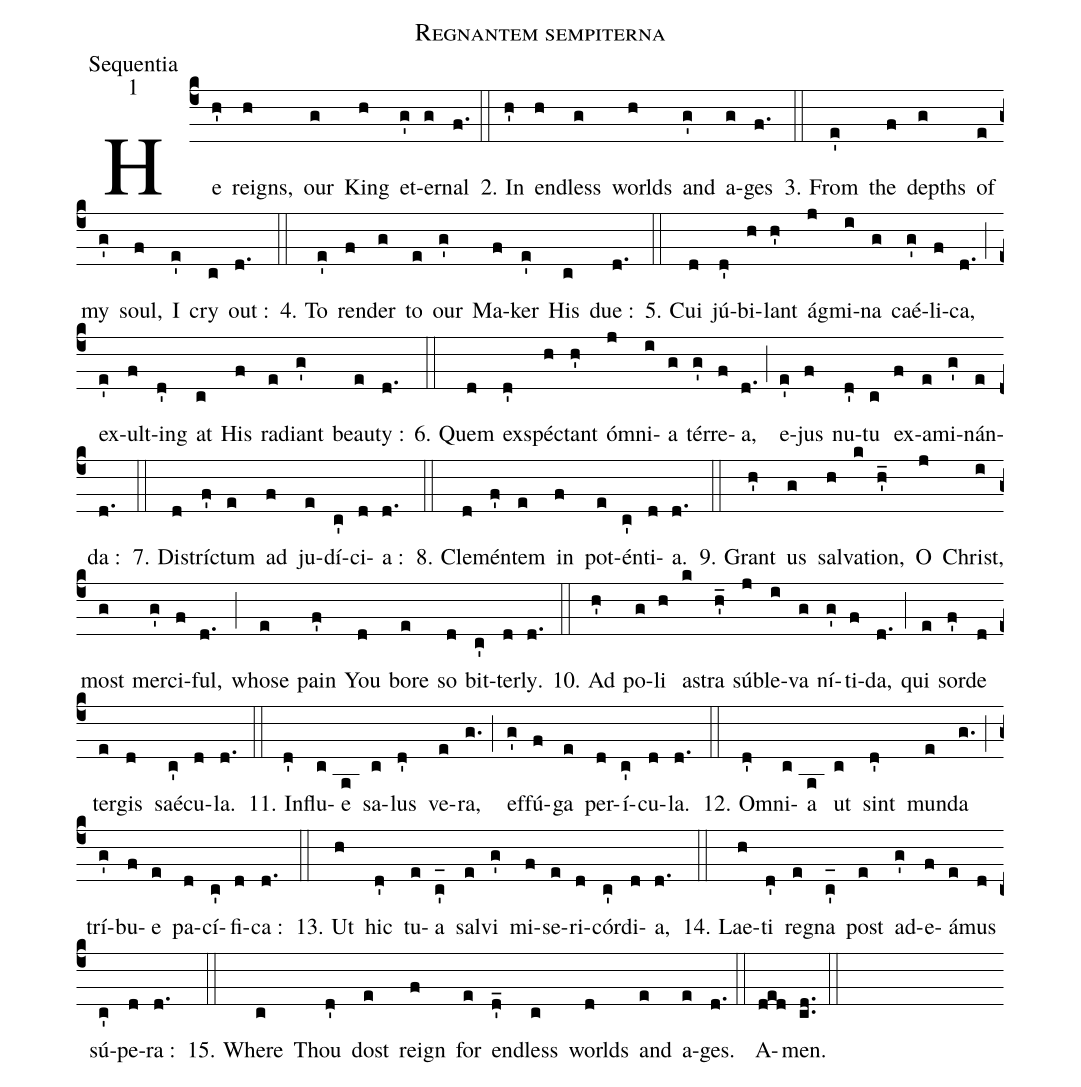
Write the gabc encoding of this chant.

name:Regnantem sempiterna;
office-part:Sequentia;
mode:1;
%%
5. Battle-ranks of angels shout joyously,
6. All who are upon the earth wait for Him, / facing judgment by His will and grace.

In judgment, exacting is He;
In power, merciful is He.


Raise us as high as heaven's resplendent stars;
Thou that cleansest earth from its stains.

Stream down on us, true Saviour, driving dangers away.
That all things may be purified, send us peaceful days.

13. That we, joyful to be saved here by Thy mercy,
14. May hereafter have entrance to Thy heavenly realms,

(c4) He(h') reigns,(h) our(g) King(h) et(g')er(g)nal(f.) (::)
2. In(h') end(h)less(g) worlds(h) and(g') a(g)ges(f.) (::)
3. From(e') the(f) depths(g) of(e) my(g') soul,(f) I(e') cry(c) out :(d.) (::)
4. To(e') ren(f)der(g) to(e) our(g') Ma(f)ker(e') His(c) due :(d.) (::)
5. C{ui}(d) jú(d')bi(h)lant(h') á(j)gmi(i)na(g) caé(g')li(f)ca,(d.) (;)
  ex(e')ult(f)ing(d') at(c) His(f) ra(e)diant(g') beau(e)ty :(d.) (::)
6. Quem(d) ex(d')spé(h)ctant(h') ó(j)mni(i)a(g) tér(g')re(f)a,(d.) (;)
  e(e')jus(f) nu(d')tu(c) ex(f)a(e)mi(g')nán(e)da :(d.) (::)
7. Dis(d)trí(f')ctum(e) ad(f) ju(e)dí(c')ci(d)a :(d.) (::)
8. Cle(d)mén(f')tem(e) in(f) pot(e)én(c')ti(d)a.(d.) (::)

9. Grant(h') us(g) sal(h)va(k)tion,(h'_) O(j) Christ,(i) most(g) mer(g')ci(f)ful,(d.) (;)
  whose(e) pain(f') You(d) bore(e) so(d) bit(c')ter(d)ly.(d.) (::)

10. Ad(h') po(g)li(h) a(k)stra(h'_) súb(j)le(i)va(g) ní(g')ti(f)da,(d.) (;) % subleva: lift up; nitida:
qui(e) sor(f')de(d) ter(e)gis(d) saé(c')cu(d)la.(d.) (::) % sorde: dirt, humiliation; tergis: cleanse

11. In(d')flu(c)e(a) sa(c)lus(d') ve(e)ra,(g.) (;) ef(g')fú(f)ga(e) per(d)í(c')cu(d)la.(d.) (::)
12. O(d')mni(c)a(a) ut(c) sint(d') mun(e)da(g.) (;) trí(g')bu(f)e(e) pa(d)cí(c')fi(d)ca :(d.) (::)
13. Ut(h) hic(d') tu(e)a(c'_[oh:h]) sal(e)vi(g') mi(f)se(e)ri(d)cór(c')di(d)a,(d.) (::)
14. Lae(h)ti(d') re(e)gna(c'_[oh:h]) post(e) ad(g')e(f)á(e)mus(d) sú(c')pe(d)ra :(d.) (::)
15. Where(c) Thou(d') dost(e) reign(f) for(e) end(d'_)less(c) worlds(d) and(e) a(e)ges.(d.) (::)
A(ded)men.(cd..) (::)
